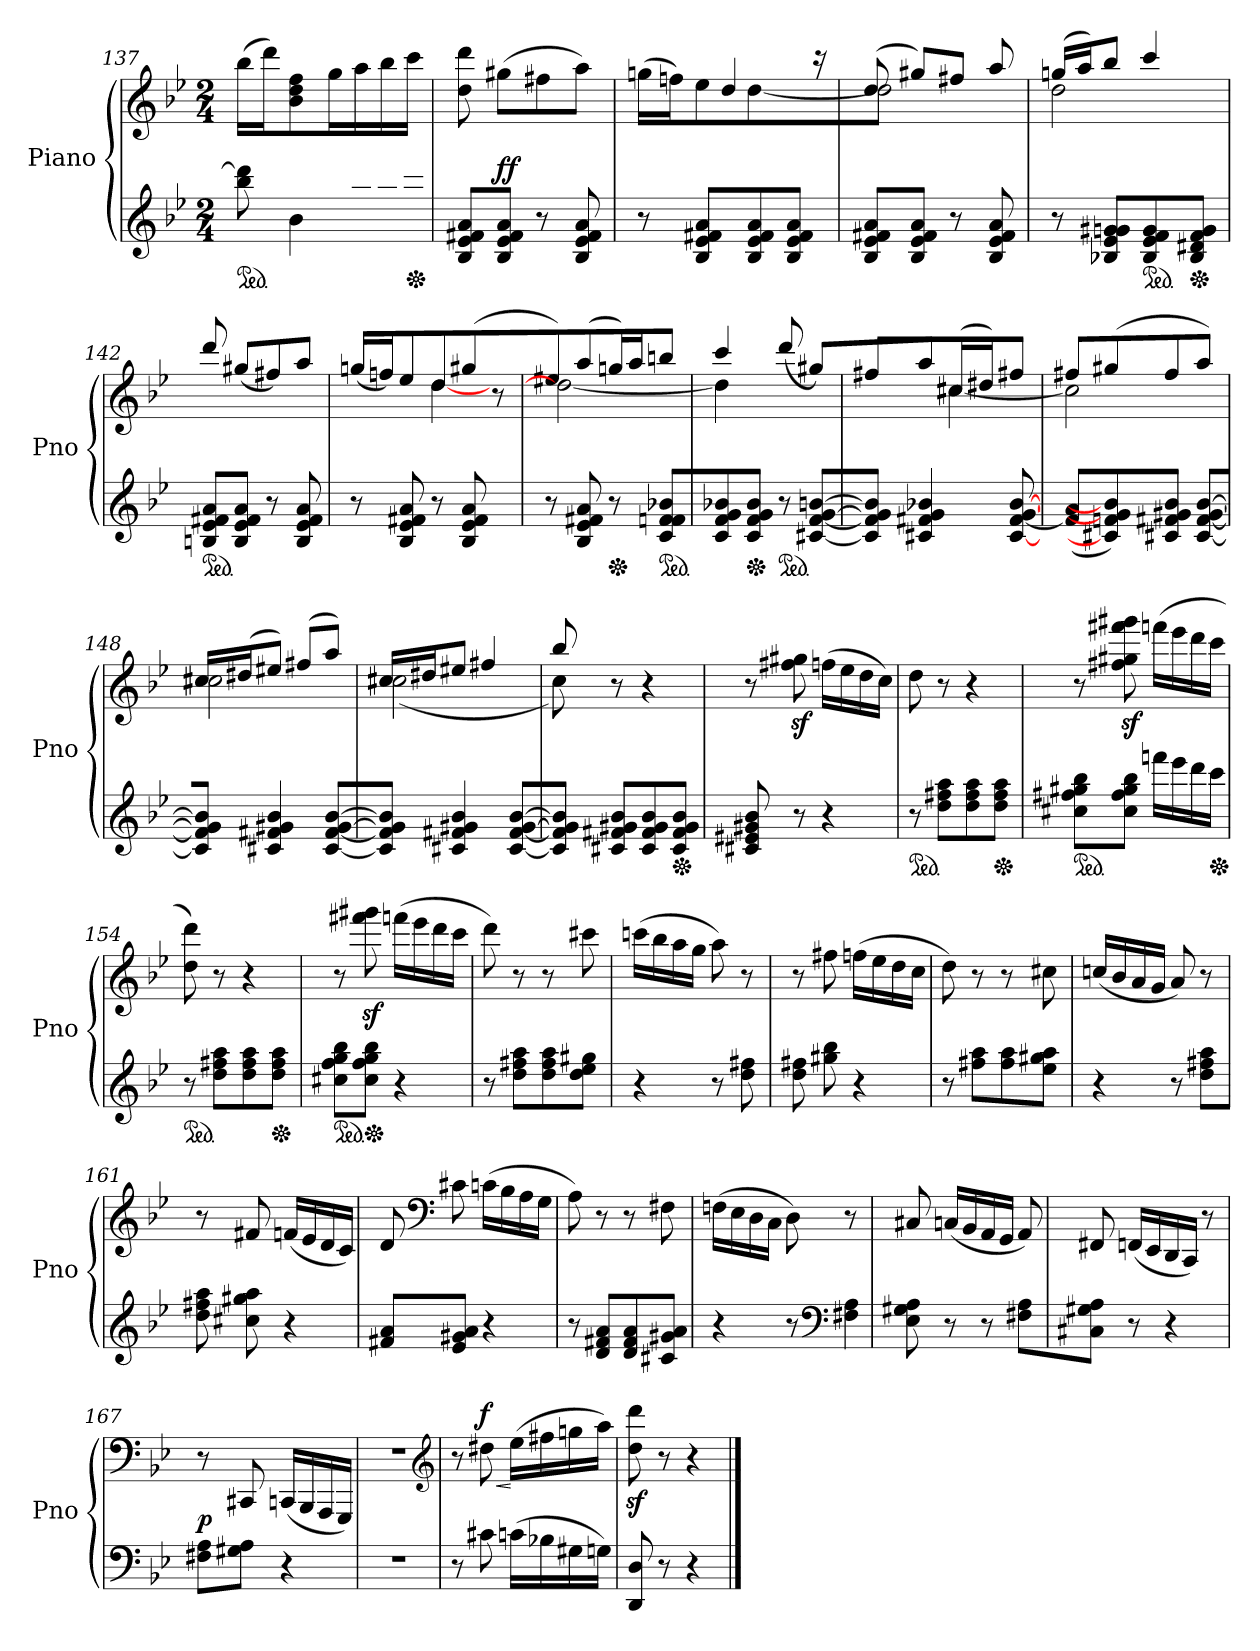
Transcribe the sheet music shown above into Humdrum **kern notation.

**kern	**dynam	**kern	**dynam
*part2	*part2	*part1	*part1
*staff2	*staff2	*staff1	*staff1
*I"Piano	*	*I"Piano	*
*I'Pno	*	*I'Pno	*
*clefG2	*	*clefG2	*
*k[b-e-]	*	*k[b-e-]	*
*M2/4	*	*M2/4	*
=137	=137	=137	=137
*^	*	*	*
*ped	*	*	*	*
8ryy	8bb-\ 8ddd\]	.	(16bb-\LL	.
.	.	.	16ddd\JJ)	.
8dd/ 8ff/L	4b-\	.	8b-\ 8dd\ 8ff\L	.
16gg/	.	.	16gg\	.
16aa/	.	.	16aa\	.
16bb-/	8ryy	.	16bb-\	.
*Xped	*	*	*	*
16ccc/JJ	.	.	16ccc\JJ	.
*v	*v	*	*	*
=138	=138	=138	=138
*	*	*MM184	*
8B-/ 8e-/ 8f#X/ 8a/L	.	8dd\ 8ddd\	.
!	!LO:DY:a	!	!
8B-/ 8e-/ 8f#/ 8a/J	ff	(8gg#X\L	.
8r	.	8ff#X\	.
8B-/ 8e-/ 8f#/ 8a/	.	8aa\J)	.
=139	=139	=139	=139
*	*	*^	*
8r	.	8.ryy	(16ggn\LL	.
.	.	.	16ffn\)	.
8B-/ 8e-/ 8f#X/ 8a/L	.	.	8ee-\J	.
.	.	4dd/	.	.
8B-/ 8e-/ 8f#/ 8a/	.	.	[4dd\	.
8B-/ 8e-/ 8f#/ 8a/J	.	.	.	.
.	.	16r	.	.
=140	=140	=140	=140	=140
8B-/ 8e-/ 8f#X/ 8a/L	.	(8dd/	2dd\]	.
8B-/ 8e-/ 8f#/ 8a/J	.	8gg#X/L)	.	.
8r	.	8ff#X/J	.	.
8B-/ 8e-/ 8f#/ 8a/	.	8aa/J	.	.
=141	=141	=141	=141	=141
8r	.	(16ggn/LL	2dd\	.
.	.	16aa/JJ)	.	.
8B-X/ 8e-/ 8gn/ 8g#X/L	.	8bb-/J	.	.
*ped	*	*	*	*
8B-/ 8e-/ 8f/ 8g#/	.	4ccc/	.	.
*Xped	*	*	*	*
8B-/ 8d#X/ 8f/ 8g#/J	.	.	.	.
*	*	*v	*v	*
!!LO:LB:g=z
=142	=142	=142	=142
*ped	*	*	*
8Bn/ 8e-/ 8f#X/ 8a/L	.	8ddd/	.
8B/ 8e-/ 8f#/ 8a/J	.	(8gg#X/L	.
8r	.	8ff#X/)	.
8B/ 8e-/ 8f#/ 8a/	.	8aa/J	.
=143	=143	=143	=143
*	*	*^	*
8r	.	(16ggn/LL	4ryy	.
.	.	16ffn/)	.	.
8B-/ 8e-/ 8f#X/ 8a/	.	8ee-/J	.	.
8r	.	8dd/L	[4dd\	.
8B-/ 8e-/ 8f#/ 8a/	.	(8gg#X/J	.	.
8ryy	.	8r	8ryy	.
=144	=144	=144	=144	=144
8r	.	8ee#X/L)	2dd\_	.
8B-/ 8e-/ 8f#X/ 8a/	.	(8aa/J	.	.
*Xped	*	*	*	*
8r	.	16ggn/LL)	.	.
.	.	16aa/JJ	.	.
*ped	*	*	*	*
8c/ 8fn/ 8f/ 8b-X/L	.	8bbn/J	.	.
=145	=145	=145	=145	=145
8c/ 8f/ 8g/ 8b-X/	.	4ccc/	4dd\]	.
*Xped	*	*	*	*
8c/ 8f/ 8g/ 8b-/J	.	.	.	.
*ped	*	*	*	*
8r	.	(8ddd/	4ryy	.
[8c#X/ [8f/ [8g/ [8bn/L	.	8gg#X/L)	.	.
=146	=146	=146	=146	=146
8c#/] 8f/] 8g/] 8b/]J	.	8ff#X/	4ryy	.
4c#X/ 4f#X/ 4g/ 4b-/	.	8aa/J	.	.
.	.	(16cc#X/LL	[4cc#X\	.
.	.	16dd#X/JJ)	.	.
[8c#/ [8f#/ [8g/ [8b-/L	.	8ff#X/J	.	.
!!LO:LB:g=z	!!
=147	=147	=147	=147	=147
(8f#/] 8a/L	.	8ff#X/L	2cc#\]	.
8c#X/] 8f/ 8g/] 8b-/])	.	(8gg#X/J	.	.
8c#X/ 8f#X/ 8g#X/ 8b-/J	.	8ff#/J	.	.
[8c#/ [8f#/ [8g#/ [8b-/L	.	8aa/J)	.	.
=148	=148	=148	=148	=148
8c#/] 8f#/] 8g#/] 8b-/]J	.	16cc#/LL	2cc#X\	.
.	.	(16dd#X/JJ	.	.
4c#X/ 4f#X/ 4g#X/ 4b-/	.	8ee#X/J)	.	.
.	.	(8ff#X/L	.	.
[8c#/ [8f#/ [8g#/ [8b-/L	.	8aa/J)	.	.
=149	=149	=149	=149	=149
8c#/] 8f#/] 8g#/] 8b-/]J	.	16cc#/LL	(2cc#X\	.
.	.	16dd#X/JJ	.	.
4c#X/ 4f#X/ 4g#X/ 4b-/	.	8ee#X/J	.	.
.	.	4ff#X/	.	.
[8c#/ [8f#/ [8g#/ [8b-/L	.	.	.	.
=150	=150	=150	=150	=150
8c#/] 8f#/] 8g#/] 8b-/]J	.	8bb-/	8cc\)	.
8c#X/ 8f#X/ 8g#X/ 8b-/L	.	8r	4.ryy	.
8c#/ 8f#/ 8g#/ 8b-/	.	4r	.	.
*Xped	*	*	*	*
8c#/ 8f#/ 8g#/ 8b-/J	.	.	.	.
*	*	*v	*v	*
=151	=151	=151	=151
8c#X/ 8e#X/ 8g#X/ 8b-/	.	8r	.
8r	.	8ff#X\z> 8gg#X\z>	.
4r	.	(16ffn\LL	.
.	.	16ee-\	.
.	.	16dd\	.
.	.	16cc\JJ)	.
!!LO:LB:g=z
=152	=152	=152	=152
*ped	*	*	*
*	*	*MM168	*
8r	.	8dd\	.
8dd\ 8ff#X\ 8aa\L	.	8r	.
8dd\ 8ff#\ 8aa\	.	4r	.
*Xped	*	*	*
8dd\ 8ff#\ 8aa\J	.	.	.
=153	=153	=153	=153
*ped	*	*	*
8cc#X\ 8ff#X\ 8gg#X\ 8bb-\L	.	8r	.
8cc#\ 8ff#\ 8gg#\ 8bb-\J	.	8ff#X\z> 8gg#X\z> 8fff#X\z> 8ggg#X\z>	.
16fffn\LL	.	(16fffn\LL	.
16eee-\	.	16eee-\	.
16ddd\	.	16ddd\	.
*Xped	*	*	*
16ccc\JJ	.	16ccc\JJ	.
=154	=154	=154	=154
*ped	*	*	*
8r	.	8dd\ 8ddd\)	.
8dd\ 8ff#X\ 8aa\L	.	8r	.
8dd\ 8ff#\ 8aa\	.	4r	.
*Xped	*	*	*
8dd\ 8ff#\ 8aa\J	.	.	.
=155	=155	=155	=155
*ped	*	*	*
8cc#X\ 8ff\ 8gg\ 8bb-\L	.	8r	.
*Xped	*	*	*
8cc#\ 8ff\ 8gg\ 8bb-\J	.	8fff#X\z> 8ggg#X\z>	.
4r	.	(16fffn\LL	.
.	.	16eee-\	.
.	.	16ddd\	.
.	.	16ccc\JJ	.
=156	=156	=156	=156
8r	.	8ddd\)	.
8dd\ 8ff#X\ 8aa\L	.	8r	.
8dd\ 8ff#\ 8aa\	.	8r	.
8dd\ 8ee-\ 8gg#X\J	.	8ccc#X\	.
!!LO:LB:g=z
=157	=157	=157	=157
4r	.	(16cccn\LL	.
.	.	16bb-\	.
.	.	16aa\	.
.	.	16gg\JJ	.
8r	.	8aa\)	.
8dd\ 8ff#X\L	.	8r	.
=158	=158	=158	=158
*^	*	*	*
4ryy	8dd\ 8ff#X\	.	8r	.
.	8gg#X\ 8bb-\	.	8ff#X\	.
4r	4ryy	.	(16ffn\LL	.
.	.	.	16ee-\	.
.	.	.	16dd\	.
.	.	.	16cc\JJ	.
*v	*v	*	*	*
=159	=159	=159	=159
8r	.	8dd\)	.
8ff#X\ 8aa\L	.	8r	.
8ff#\ 8aa\	.	8r	.
8ee-\ 8gg#X\ 8aa\J	.	8cc#X\	.
=160	=160	=160	=160
4r	.	(16ccn/LL	.
.	.	16b-/	.
.	.	16a/	.
.	.	16g/JJ	.
8r	.	8a/)	.
8dd\ 8ff#X\ 8aa\L	.	8r	.
=161	=161	=161	=161
*^	*	*	*
4ryy	8dd\ 8ff#X\ 8aa\	.	8r	.
.	8cc#X\ 8gg#X\ 8aa\J	.	8f#X/	.
4r	4ryy	.	(16fn/LL	.
.	.	.	16e-/	.
.	.	.	16d/	.
.	.	.	16c/JJ)	.
*v	*v	*	*	*
!!LO:LB:g=z
=162	=162	=162	=162
8f#X/ 8a/L	.	8d/	.
*	*	*clefF4	*
8e-/ 8g#X/ 8a/J	.	8c#X\	.
4r	.	(16cn\LL	.
.	.	16B-\	.
.	.	16A\	.
.	.	16G\JJ	.
=163	=163	=163	=163
8r	.	8A\)	.
8d/ 8f#X/ 8a/L	.	8r	.
8d/ 8f#/ 8a/	.	8r	.
8c#X/ 8g#X/ 8a/J	.	8F#X\	.
=164	=164	=164	=164
4r	.	(16Fn\LL	.
.	.	16E-\	.
.	.	16D\	.
.	.	16C\JJ	.
8r	.	8D\)	.
*clefF4	*	*	*
8F#X\ 8A\L	.	8r	.
=165	=165	=165	=165
*^	*	*	*
8ryy	8E-\ 8G#X\ 8A\J	.	8C#X/	.
8r	4ryy	.	(16Cn/LL	.
.	.	.	16BB-/	.
8r	.	.	16AA/	.
.	.	.	16GG/JJ	.
8ryy	8F#X\ 8A\L	.	8AA/)	.
!!LO:LB:g=z
=166	=166	=166	=166	=166
8ryy	8C#X\ 8G#X\ 8A\J	.	8FF#X/	.
8r	4.ryy	.	(16FFn/LL	.
.	.	.	16EE-/	.
4r	.	.	16DD/	.
.	.	.	16CC/JJ)	.
.	.	.	8r	.
*v	*v	*	*	*
=167	=167	=167	=167
!	!LO:DY:a	!	!
8F#X\ 8A\L	p	8r	.
8G#X\ 8A\J	.	8CC#X/	.
4r	.	(16CCn/LL	.
.	.	16BBB-/	.
.	.	16AAA/	.
.	.	16GGG/JJ)	.
=168	=168	=168	=168
!LO:N:vis=1	!	!LO:N:vis=1	!
2r	.	2r	.
*	*	*clefG2	*
=169	=169	=169	=169
8r	.	8r	.
!	!	!	!LO:HP:b
!	!	!	!LO:DY:n=1:a
8c#X\	.	8dd#X\	< f
(16cn\LL	.	(16ee-\LL	[
16B-X\	.	16ff#X\	.
16G#X\	.	16ggn\	.
16Gn\JJ)	.	16aa\JJ)	.
=170	=170	=170	=170
8DD/ 8D/	.	8dd\z> 8ddd\z>	.
8r	.	8r	.
4r	.	4r	.
==	==	==	==
*-	*-	*-	*-
